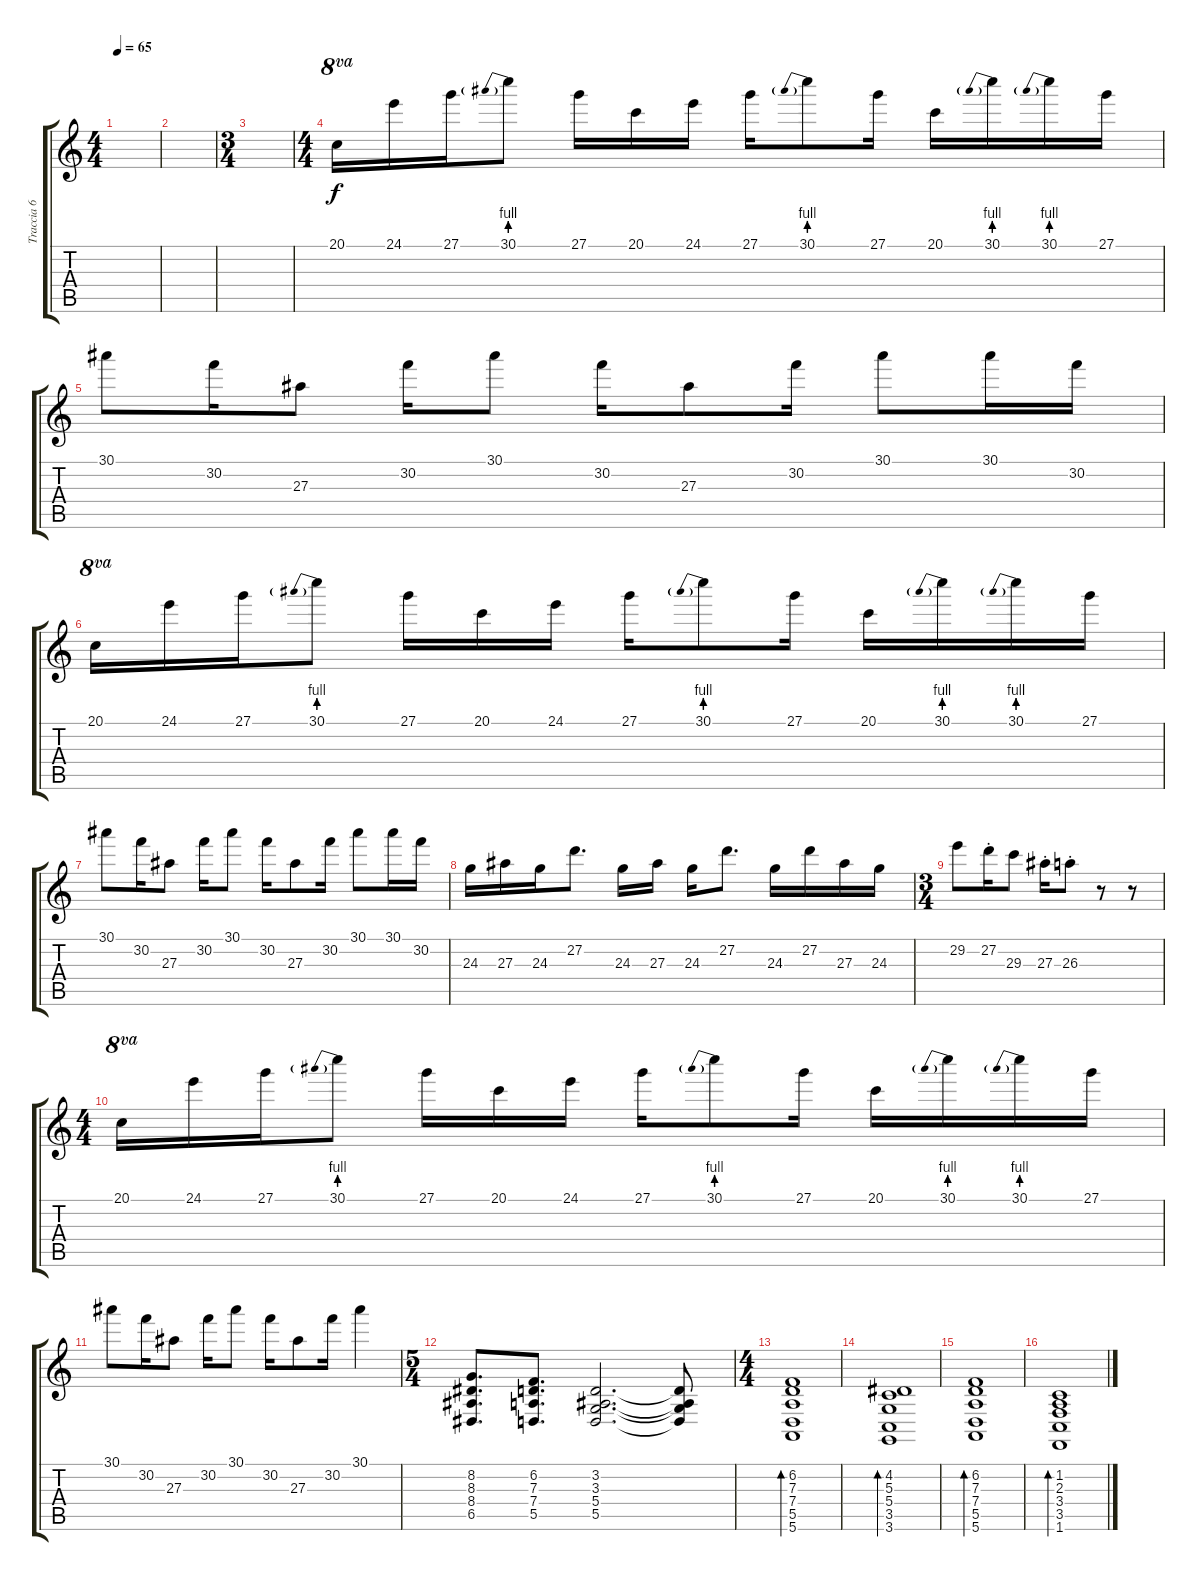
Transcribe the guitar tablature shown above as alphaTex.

\track ("Traccia 6" "Traccia 6") {instrument pad2warm}
\staff {score tabs}
\tuning (E4 B3 G3 D3 A2 E2) {hide}
\ts (4 4)
\tempo 65
\clef g2
\ks c
|
|
\ts (3 4)
|
\ts (4 4)
20.1.16{ot 8va volume 10 instrument piccolo} 24.1.16 27.1.16 30.1{be (prebend 0 4 60 4)}.8 27.1.16 20.1.16 24.1.16 27.1.16 30.1{be (prebend 0 4 60 4)}.8 27.1.16 20.1.16 30.1{be (prebend 0 4 60 4)}.16 30.1{be (prebend 0 4 60 4)}.16 27.1.16 |
30.1.8 30.2.16 27.3.8 30.2.16 30.1.8 30.2.16 27.3.8 30.2.16 30.1.8 30.1.16 30.2.16 |
20.1.16{ot 8va volume 10 instrument piccolo} 24.1.16 27.1.16 30.1{be (prebend 0 4 60 4)}.8 27.1.16 20.1.16 24.1.16 27.1.16 30.1{be (prebend 0 4 60 4)}.8 27.1.16 20.1.16 30.1{be (prebend 0 4 60 4)}.16 30.1{be (prebend 0 4 60 4)}.16 27.1.16 |
30.1.8 30.2.16 27.3.8 30.2.16 30.1.8 30.2.16 27.3.8 30.2.16 30.1.8 30.1.16 30.2.16 |
24.3.16 27.3.16 24.3.16 27.2.8{d} 24.3.16 27.3.16 24.3.16 27.2.8{d} 24.3.16 27.2.16 27.3.16 24.3.16 |
\ts (3 4)
29.2.8 27.2{st}.16 29.3.8 27.3{st}.16 26.3{st}.8 r.8 r.8 |
\ts (4 4)
20.1.16{ot 8va volume 10 instrument piccolo} 24.1.16 27.1.16 30.1{be (prebend 0 4 60 4)}.8 27.1.16 20.1.16 24.1.16 27.1.16 30.1{be (prebend 0 4 60 4)}.8 27.1.16 20.1.16 30.1{be (prebend 0 4 60 4)}.16 30.1{be (prebend 0 4 60 4)}.16 27.1.16 |
30.1.8 30.2.16 27.3.8 30.2.16 30.1.8 30.2.16 27.3.8 30.2.16 30.1.4 |
\ts (5 4)
(8.2 8.3 8.4 6.5).8{d volume 9 instrument pad2warm} (6.2 7.3 7.4 5.5).8{d} (3.2 3.3 5.4 5.5).2{d} (3.2{t} 3.3{t} 5.4{t} 5.5{t}).8 |
\ts (4 4)
(6.2 7.3 7.4 5.5 5.6).1{bd 120} |
(4.2 5.3 5.4 3.5 3.6).1{bd 120} |
(6.2 7.3 7.4 5.5 5.6).1{bd 120} |
(1.2 2.3 3.4 3.5 1.6).1{bd 240}
